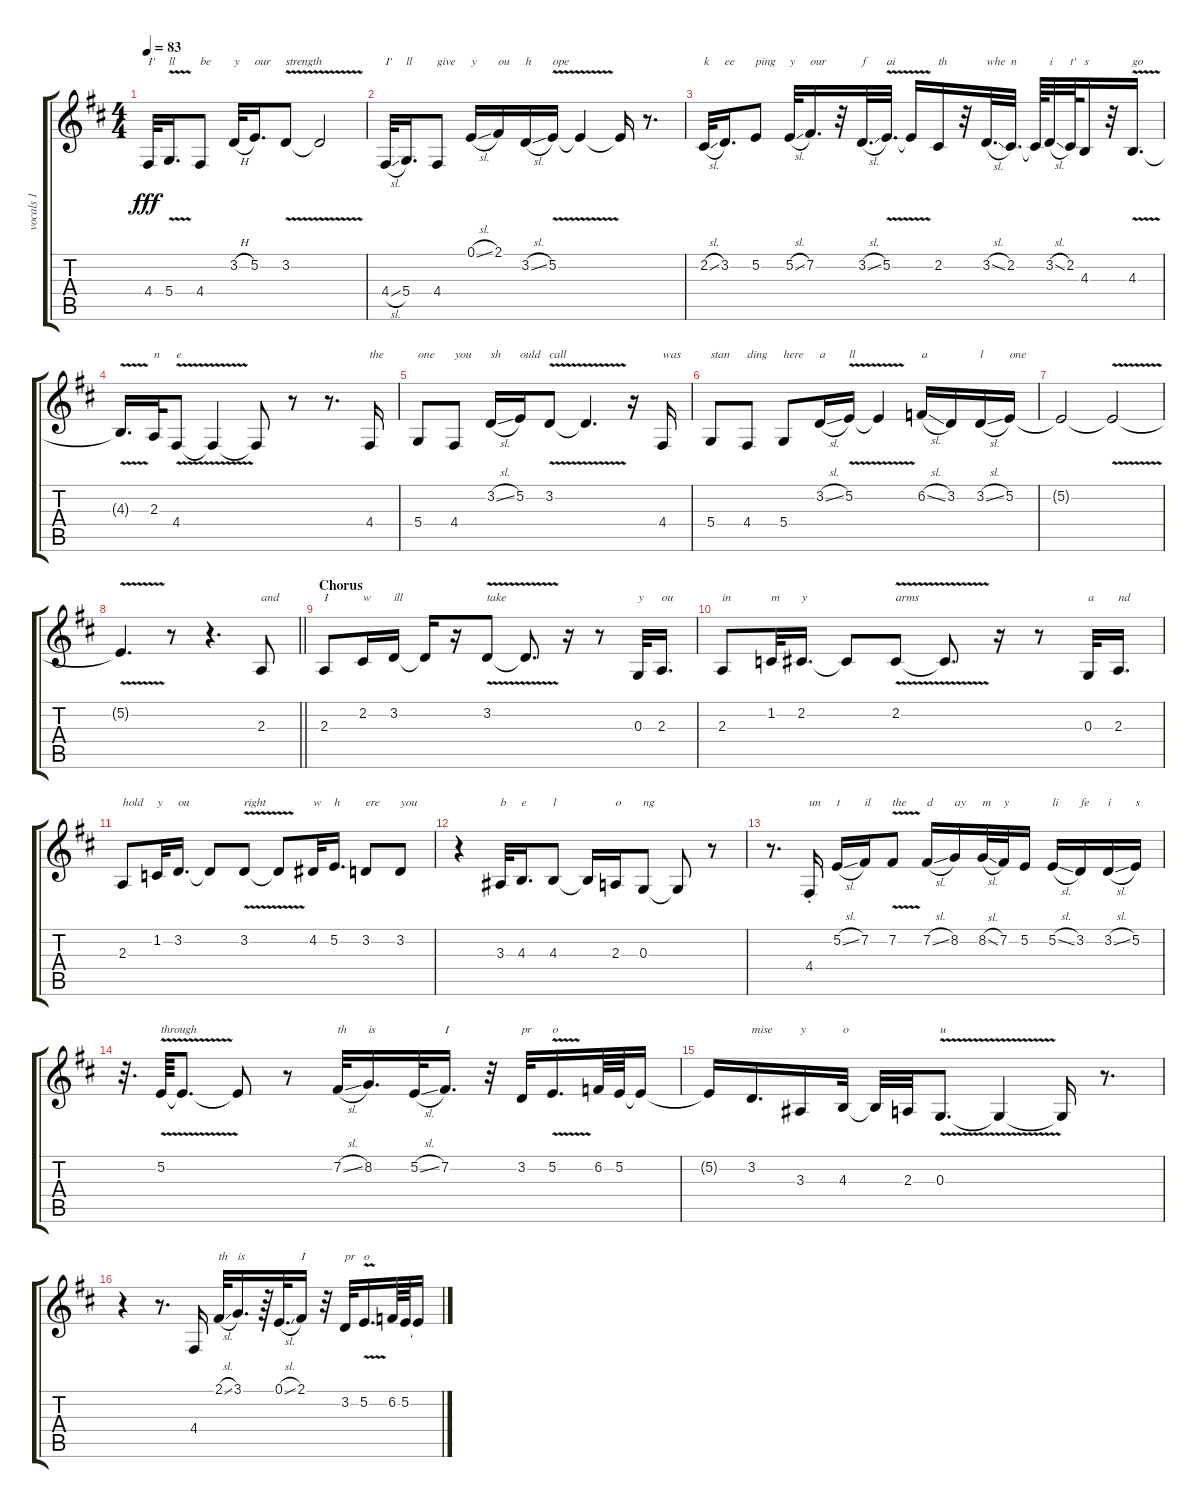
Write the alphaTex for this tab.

\track ("vocals 1" "vocals 1") {instrument synthvoice}
\staff {score tabs}
\tuning (E4 B3 G3 D3 A2 E2) {hide}
\ts (4 4)
\tempo 83
\clef g2
\ks d
4.4.32{txt "I'" dy fff} 5.4{v}.16{d txt "ll"} 4.4.8{txt "be"} 3.2{h}.32{txt "y"} 5.2.16{d txt "our"} 3.2{v}.8{txt "strength"} 3.2{t}.2 |
4.4{sl}.32{txt "I'"} 5.4.16{d txt "ll"} 4.4.8{txt "give"} 0.1{sl}.16{txt "y"} 2.1.16{txt "ou"} 3.2{sl}.16{txt "h"} 5.2{v}.16{txt "ope"} 5.2{t}.4 5.2{t}.16 r.8{d} |
2.2{sl}.32{txt "k"} 3.2.16{d txt "ee"} 5.2.8{txt "ping"} 5.2{sl}.32{txt "y"} 7.2.16{d txt "our"} r.32 3.2{sl}.32{d txt "f"} 5.2{v}.32{d txt "ai"} 5.2{t}.16 2.2.16{txt "th"} r.32 3.2{sl}.32{d txt "whe"} 2.2.32{d txt "n"} 2.2{t}.64 3.2{sl}.32{txt "i"} 2.2.64{txt "t'"} 4.3.16{txt "s"} r.32 4.3{v}.16{d txt "go"} |
4.3{t}.16{d} 2.3.32{txt "n"} 4.4{v}.8{txt "e"} 4.4{t}.4 4.4{t}.8 r.8 r.8{d} 4.4.16{txt "the"} |
5.4.8{txt "one"} 4.4.8{txt "you"} 3.2{sl}.16{txt "sh"} 5.2.16{txt "ould"} 3.2{v}.8{txt "call"} 3.2{t}.4{d} r.16 4.4.16{txt "was"} |
5.4.8{txt "stan"} 4.4.8{txt "ding"} 5.4.8{txt "here"} 3.2{sl}.16{txt "a"} 5.2{v}.16{txt "ll"} 5.2{t}.4 6.2{sl}.16{txt "a"} 3.2.16 3.2{sl}.16{txt "l"} 5.2.16{txt "one"} |
5.2{t}.2 5.2{v t}.2 |
\barLineRight lightlight
5.2{t}.4{d} r.8 r.4{d} 2.3.8{txt "and"} |
\section ("" "Chorus")
2.3.8{txt "I"} 2.2.16{txt "w"} 3.2.16{txt "ill"} 3.2{t}.16 r.16 3.2{v}.8{txt "take"} 3.2{t}.8{d} r.16 r.8 0.3.32{txt "y"} 2.3.16{d txt "ou"} |
2.3.8{txt "in"} 1.2.32{txt "m"} 2.2.16{d txt "y"} 2.2{t}.8 2.2{v}.8{txt "arms"} 2.2{t}.8{d} r.16 r.8 0.3.32{txt "a"} 2.3.16{d txt "nd"} |
2.3.8{txt "hold"} 1.2.32{txt "y"} 3.2.16{d txt "ou"} 3.2{t}.8 3.2{v}.8{txt "right"} 3.2{t}.8 4.2.32{txt "w"} 5.2.16{d txt "h"} 3.2.8{txt "ere"} 3.2.8{txt "you"} |
r.4 3.3.32{txt "b"} 4.3.16{d txt "e"} 4.3.8{txt "l"} 4.3{t}.16 2.3.16{txt "o"} 0.3.8{txt "ng"} 0.3{t}.8 r.8 |
r.8{d} 4.4{st}.16{txt "un"} 5.2{sl}.16{txt "t"} 7.2.16{txt "il"} 7.2{v}.8{txt "the"} 7.2{sl}.16{txt "d"} 8.2.16{txt "ay"} 8.2{sl}.32{txt "m"} 7.2.32{txt "y"} 5.2.16 5.2{sl}.16{txt "li"} 3.2.16{txt "fe"} 3.2{sl}.16{txt "i"} 5.2.16{txt "s"} |
r.32{d} 5.2{v}.64{txt "through"} 5.2{t}.8{d} 5.2{t}.8 r.8 7.2{sl}.32{txt "th"} 8.2.16{d txt "is"} 5.2{sl}.32 7.2.16{d txt "I"} r.32 3.2.32{txt "pr"} 5.2{v}.16{d txt "o"} 6.2.64 5.2.64 5.2{t}.16 |
5.2{t}.16 3.2.16{d txt "mise"} 3.3.16{txt "y"} 4.3.32{txt "o"} 4.3{t}.32 2.3.32 0.3{v}.8{d txt "u"} 0.3{t}.4 0.3{t}.16 r.8{d} |
r.4 r.8{d} 4.4.16 2.1{sl}.32{txt "th"} 3.1.16{d txt "is"} r.64 0.1{sl}.32{d} 2.1.16{txt "I"} r.32 3.2.32{txt "pr"} 5.2{v}.16{d txt "o"} 6.2.64 5.2.64 5.2{t}.16
